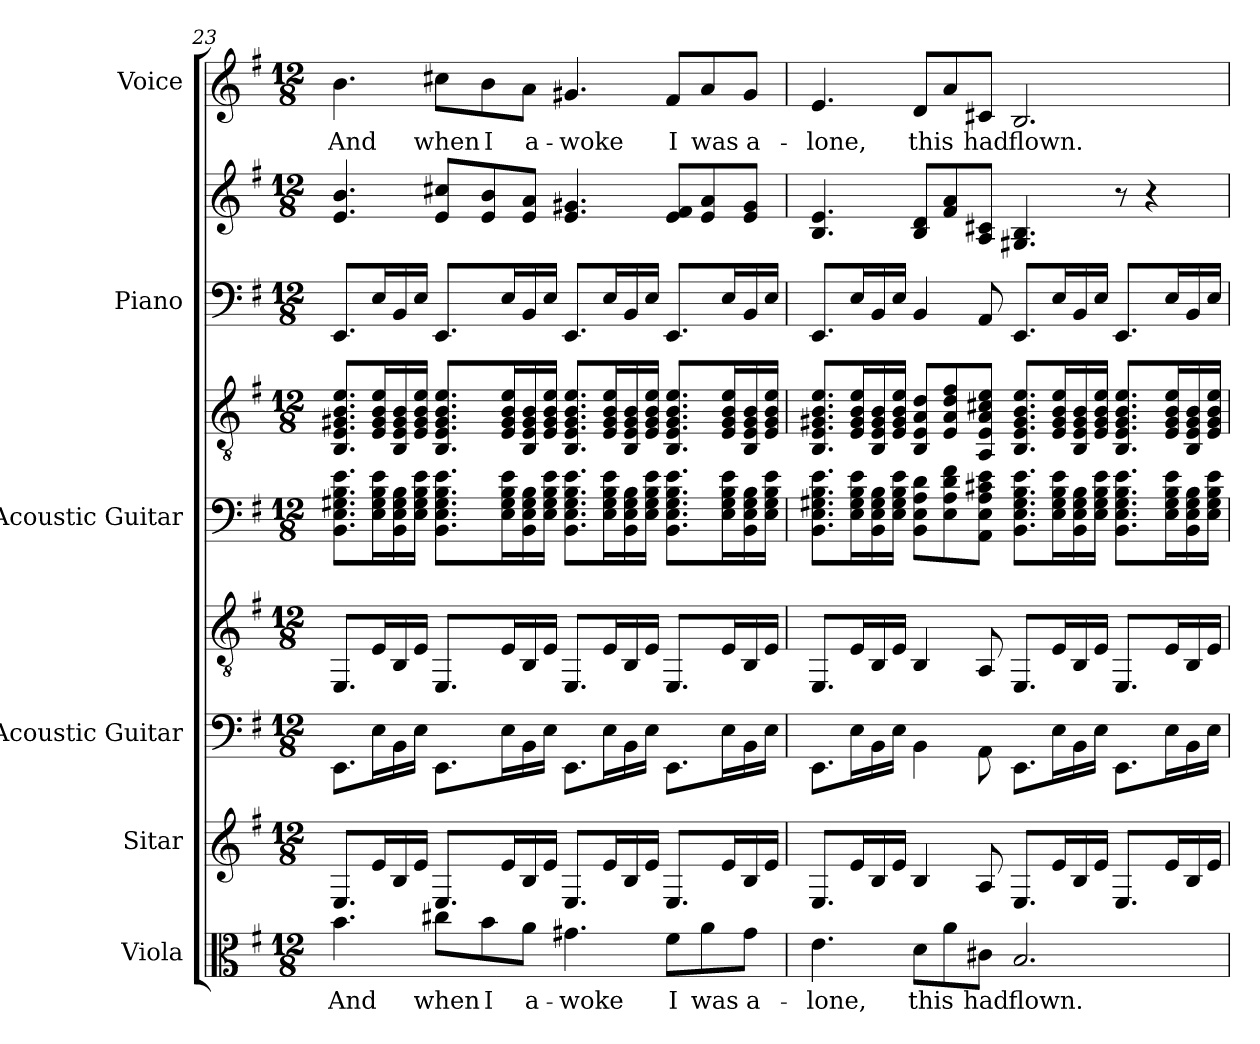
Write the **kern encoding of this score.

**kern	**text	**kern	**kern	**kern	**kern	**kern	**kern	**kern	**kern	**text
*part6	*part6	*part5	*part4	*part4	*part3	*part3	*part2	*part2	*part1	*part1
*staff9	*staff9	*staff8	*staff7	*staff6	*staff5	*staff4	*staff3	*staff2	*staff1	*staff1
*I"Viola	*	*I"Sitar	*I"Acoustic Guitar	*	*I"Acoustic Guitar	*	*I"Piano	*	*I"Voice	*
*I'Vla.	*	*I'Si.	*I'Guit.	*	*I'Guit.	*	*I'Pno.	*	*I'Vo.	*
*clefC3	*	*clefG2	*	*clefGv2	*	*clefGv2	*clefF4	*clefG2	*clefG2	*
*k[f#]	*	*k[f#]	*k[f#]	*k[f#]	*k[f#]	*k[f#]	*k[f#]	*k[f#]	*k[f#]	*
*M12/8	*	*M12/8	*M12/8	*M12/8	*M12/8	*M12/8	*M12/8	*M12/8	*M12/8	*
=23	=23	=23	=23	=23	=23	=23	=23	=23	=23	=23
4.b\	And	8.E/L	8.EE\L	8.EE/L	8.BB\ 8.E\ 8.G#X\ 8.B\ 8.e\L	8.BB/ 8.E/ 8.G#X/ 8.B/ 8.e/L	8.EE/L	4.e/ 4.b/	4.b\	And
.	.	16e/L	16E\L	16E/L	16E\ 16G#\ 16B\ 16e\L	16E/ 16G#/ 16B/ 16e/L	16E/L	.	.	.
.	.	16B/	16BB\	16BB/	16BB\ 16E\ 16G#\ 16B\	16BB/ 16E/ 16G#/ 16B/	16BB/	.	.	.
.	.	16e/JJ	16E\JJ	16E/JJ	16E\ 16G#\ 16B\ 16e\JJ	16E/ 16G#/ 16B/ 16e/JJ	16E/JJ	.	.	.
8cc#X\L	when	8.E/L	8.EE\L	8.EE/L	8.BB\ 8.E\ 8.G#\ 8.B\ 8.e\L	8.BB/ 8.E/ 8.G#/ 8.B/ 8.e/L	8.EE/L	8e/ 8cc#X/L	8cc#X\L	when
8b\	I	.	.	.	.	.	.	8e/ 8b/	8b\	I
.	.	16e/L	16E\L	16E/L	16E\ 16G#\ 16B\ 16e\L	16E/ 16G#/ 16B/ 16e/L	16E/L	.	.	.
8a\J	a-	16B/	16BB\	16BB/	16BB\ 16E\ 16G#\ 16B\	16BB/ 16E/ 16G#/ 16B/	16BB/	8e/ 8a/J	8a\J	a-
.	.	16e/JJ	16E\JJ	16E/JJ	16E\ 16G#\ 16B\ 16e\JJ	16E/ 16G#/ 16B/ 16e/JJ	16E/JJ	.	.	.
4.g#X\	-woke	8.E/L	8.EE\L	8.EE/L	8.BB\ 8.E\ 8.G#\ 8.B\ 8.e\L	8.BB/ 8.E/ 8.G#/ 8.B/ 8.e/L	8.EE/L	4.e/ 4.g#X/	4.g#X/	-woke
.	.	16e/L	16E\L	16E/L	16E\ 16G#\ 16B\ 16e\L	16E/ 16G#/ 16B/ 16e/L	16E/L	.	.	.
.	.	16B/	16BB\	16BB/	16BB\ 16E\ 16G#\ 16B\	16BB/ 16E/ 16G#/ 16B/	16BB/	.	.	.
.	.	16e/JJ	16E\JJ	16E/JJ	16E\ 16G#\ 16B\ 16e\JJ	16E/ 16G#/ 16B/ 16e/JJ	16E/JJ	.	.	.
8f#\L	I	8.E/L	8.EE\L	8.EE/L	8.BB\ 8.E\ 8.G#\ 8.B\ 8.e\L	8.BB/ 8.E/ 8.G#/ 8.B/ 8.e/L	8.EE/L	8e/ 8f#/L	8f#/L	I
8a\	was	.	.	.	.	.	.	8e/ 8a/	8a/	was
.	.	16e/L	16E\L	16E/L	16E\ 16G#\ 16B\ 16e\L	16E/ 16G#/ 16B/ 16e/L	16E/L	.	.	.
8g#\J	a-	16B/	16BB\	16BB/	16BB\ 16E\ 16G#\ 16B\	16BB/ 16E/ 16G#/ 16B/	16BB/	8e/ 8g#/J	8g#/J	a-
.	.	16e/JJ	16E\JJ	16E/JJ	16E\ 16G#\ 16B\ 16e\JJ	16E/ 16G#/ 16B/ 16e/JJ	16E/JJ	.	.	.
=24	=24	=24	=24	=24	=24	=24	=24	=24	=24	=24
4.e\	-lone,	8.E/L	8.EE\L	8.EE/L	8.BB\ 8.E\ 8.G#X\ 8.B\ 8.e\L	8.BB/ 8.E/ 8.G#X/ 8.B/ 8.e/L	8.EE/L	4.B/ 4.e/	4.e/	-lone,
.	.	16e/L	16E\L	16E/L	16E\ 16G#\ 16B\ 16e\L	16E/ 16G#/ 16B/ 16e/L	16E/L	.	.	.
.	.	16B/	16BB\	16BB/	16BB\ 16E\ 16G#\ 16B\	16BB/ 16E/ 16G#/ 16B/	16BB/	.	.	.
.	.	16e/JJ	16E\JJ	16E/JJ	16E\ 16G#\ 16B\ 16e\JJ	16E/ 16G#/ 16B/ 16e/JJ	16E/JJ	.	.	.
8d\L	this	4B/	4BB\	4BB/	8BB\ 8E\ 8A\ 8d\L	8BB/ 8E/ 8A/ 8d/L	4BB/	8B/ 8d/L	8d/L	this
8a\	.	.	.	.	8E\ 8A\ 8d\ 8f#\	8E/ 8A/ 8d/ 8f#/	.	8f#/ 8a/	8a/	.
8c#X\J	had	8A/	8AA\	8AA/	8AA\ 8E\ 8A\ 8c#X\ 8e\J	8AA/ 8E/ 8A/ 8c#X/ 8e/J	8AA/	8A/ 8c#X/J	8c#X/J	had
2.B/	flown.	8.E/L	8.EE\L	8.EE/L	8.BB\ 8.E\ 8.G#\ 8.B\ 8.e\L	8.BB/ 8.E/ 8.G#/ 8.B/ 8.e/L	8.EE/L	4.G#X/ 4.B/	2.B/	flown.
.	.	16e/L	16E\L	16E/L	16E\ 16G#\ 16B\ 16e\L	16E/ 16G#/ 16B/ 16e/L	16E/L	.	.	.
.	.	16B/	16BB\	16BB/	16BB\ 16E\ 16G#\ 16B\	16BB/ 16E/ 16G#/ 16B/	16BB/	.	.	.
.	.	16e/JJ	16E\JJ	16E/JJ	16E\ 16G#\ 16B\ 16e\JJ	16E/ 16G#/ 16B/ 16e/JJ	16E/JJ	.	.	.
.	.	8.E/L	8.EE\L	8.EE/L	8.BB\ 8.E\ 8.G#\ 8.B\ 8.e\L	8.BB/ 8.E/ 8.G#/ 8.B/ 8.e/L	8.EE/L	8r	.	.
.	.	.	.	.	.	.	.	4r	.	.
.	.	16e/L	16E\L	16E/L	16E\ 16G#\ 16B\ 16e\L	16E/ 16G#/ 16B/ 16e/L	16E/L	.	.	.
.	.	16B/	16BB\	16BB/	16BB\ 16E\ 16G#\ 16B\	16BB/ 16E/ 16G#/ 16B/	16BB/	.	.	.
.	.	16e/JJ	16E\JJ	16E/JJ	16E\ 16G#\ 16B\ 16e\JJ	16E/ 16G#/ 16B/ 16e/JJ	16E/JJ	.	.	.
=	=	=	=	=	=	=	=	=	=	=
*-	*-	*-	*-	*-	*-	*-	*-	*-	*-	*-
